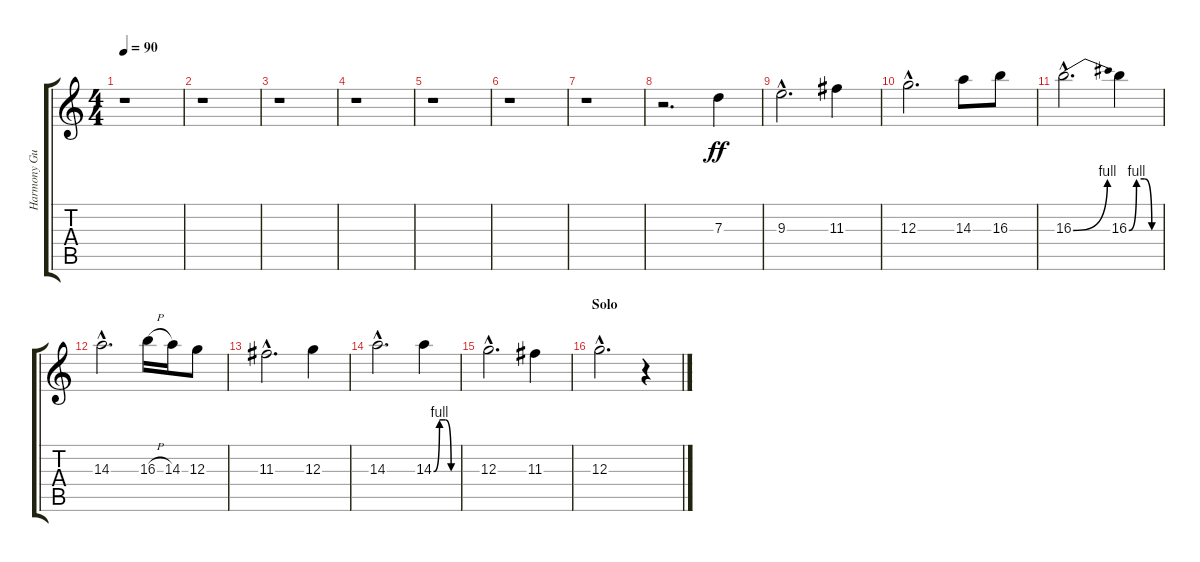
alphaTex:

\track ("Harmony Gu" "Harmony Gu") {instrument distortionguitar}
\staff {score tabs}
\tuning (E4 B3 G3 D3 A2 E2) {hide}
\ts (4 4)
\tempo 90
\clef g2
\ks c
r.1{dy ff instrument distortionguitar} |
r.1 |
r.1 |
r.1 |
r.1 |
r.1 |
r.1 |
r.2{d} 7.3.4 |
9.3{hac}.2{d} 11.3.4 |
12.3{hac}.2{d} 14.3.8 16.3.8 |
16.3{be (bend 0 0 60 4) hac}.2{d} 16.3{be (custom 0 0 15 4 30 4 45 0 60 0)}.4 |
14.3{hac}.2{d} 16.3{h}.16 14.3.16 12.3.8 |
11.3{hac}.2{d} 12.3.4 |
14.3{hac}.2{d} 14.3{be (custom 0 0 15 4 30 4 45 0 60 0)}.4 |
12.3{hac}.2{d} 11.3.4 |
\section ("" "Solo")
12.3{hac}.2{d} r.4
